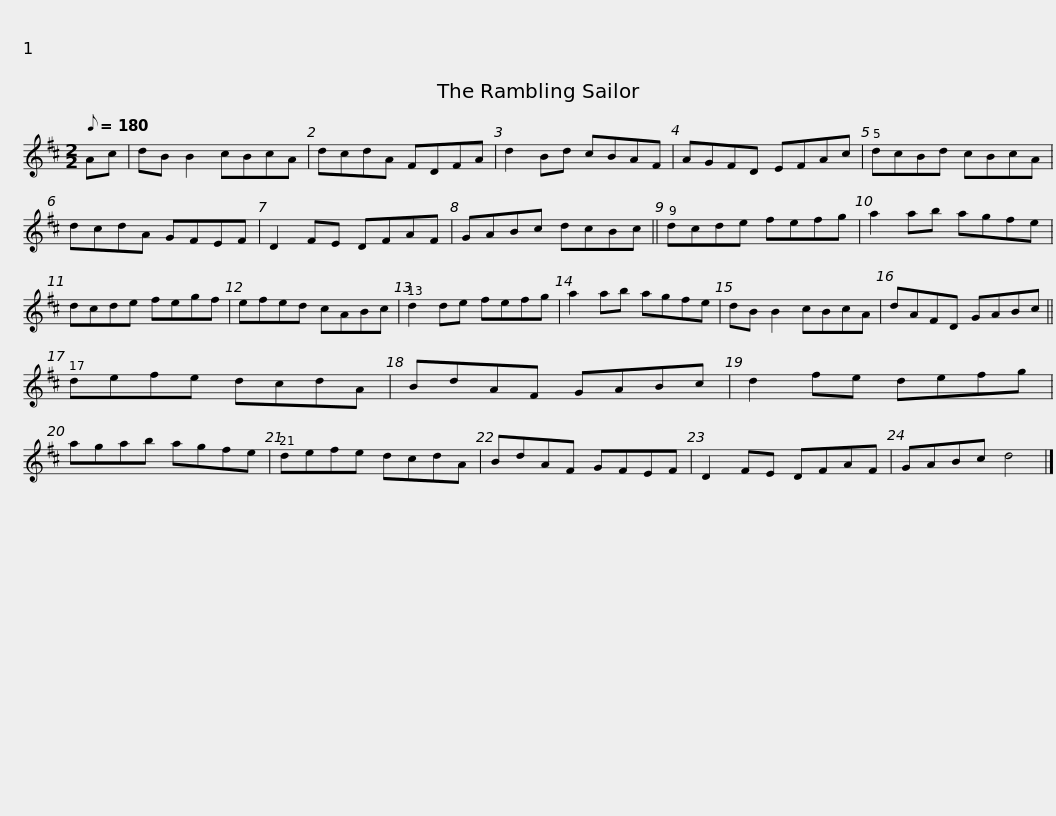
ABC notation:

X:1
L:1/8
Q:1/8=180
M:2/2
I:linebreak $
K:D
V:1 treble
V:1
 Ac | dB B2 cBcA | dcdA FDFA | d2 Bd cBAF | AGFD EFAc | %5
 dcBd cBcA |$ dcdA GFEF | D2 FE DFAF | GABc dcBc || dcde fefg | %10
 a2 ab agfe |$ dcde fegf | efed cABc | d2 de fefg | a2 ab agfe | %15
 dB B2 cBcA |$ dAFD GABc || defe dcdA | BdAF GABc | d2 fe defg | %20
 agab agfe |$ defe dcdA | BdAF GFEF | D2 FE DFAF | GABc d4 |] %25
